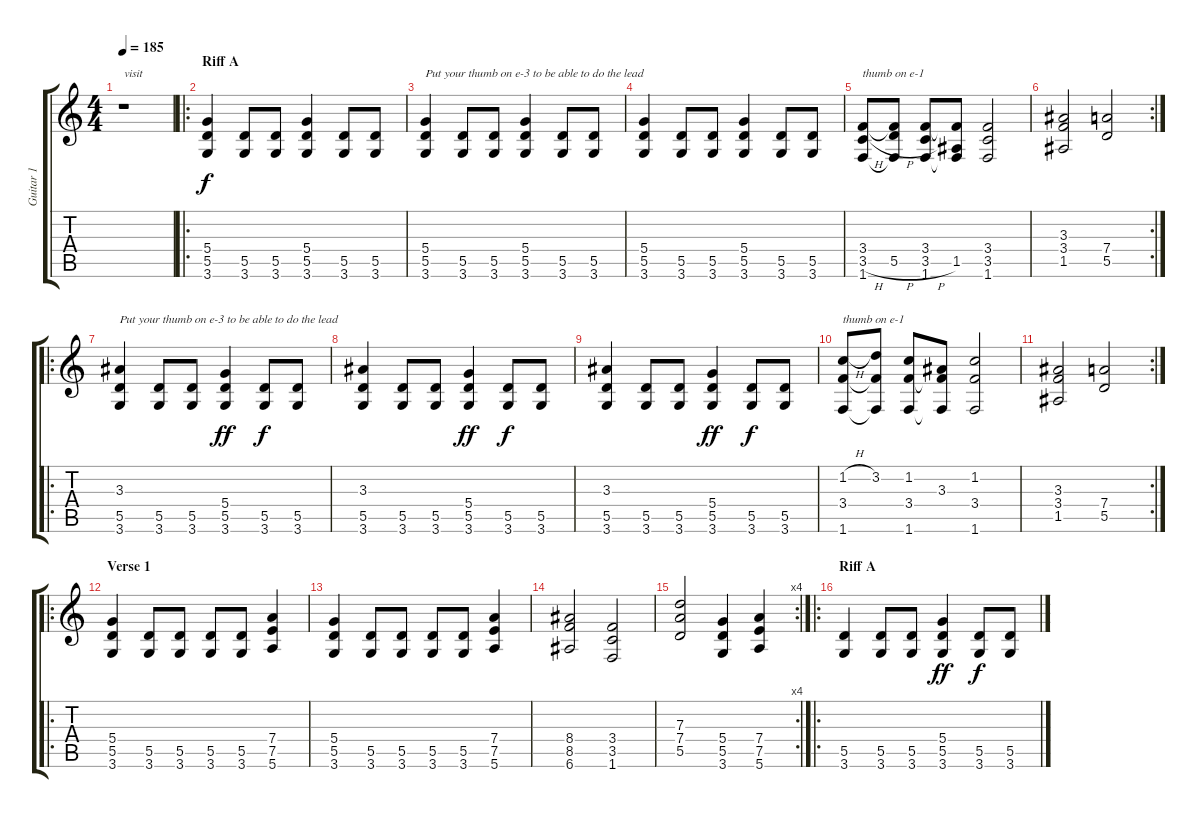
\track ("Guitar 1" "Guitar 1") {instrument distortionguitar}
\staff {score tabs}
\tuning (E4 B3 G3 D3 A2 E2) {hide}
\ts (4 4)
\tempo 185
\clef g2
\ks c
r.1{txt "visit" dy f instrument distortionguitar} |
\ro
\section ("" "Riff A")
(5.4 5.5 3.6).4 (5.5 3.6).8 (5.5 3.6).8 (5.4 5.5 3.6).4 (5.5 3.6).8 (5.5 3.6).8 |
(5.4 5.5 3.6).4{txt "Put your thumb on e-3 to be able to do the lead"} (5.5 3.6).8 (5.5 3.6).8 (5.4 5.5 3.6).4 (5.5 3.6).8 (5.5 3.6).8 |
(5.4 5.5 3.6).4 (5.5 3.6).8 (5.5 3.6).8 (5.4 5.5 3.6).4 (5.5 3.6).8 (5.5 3.6).8 |
(3.4 3.5{h} 1.6).8{txt "thumb on e-1"} (3.4{t} 5.5{h} 1.6{t}).8 (3.4 3.5{h} 1.6).8 (3.4{t} 1.5 1.6{t}).8 (3.4 3.5 1.6).2 |
\rc 2
(3.3 3.4 1.5).2 (7.4 5.5).2 |
\ro
(3.3 5.5 3.6).4{txt "Put your thumb on e-3 to be able to do the lead"} (5.5 3.6).8 (5.5 3.6).8 (5.4 5.5 3.6).4{dy ff} (5.5 3.6).8{dy f} (5.5 3.6).8 |
(3.3 5.5 3.6).4 (5.5 3.6).8 (5.5 3.6).8 (5.4 5.5 3.6).4{dy ff} (5.5 3.6).8{dy f} (5.5 3.6).8 |
(3.3 5.5 3.6).4 (5.5 3.6).8 (5.5 3.6).8 (5.4 5.5 3.6).4{dy ff} (5.5 3.6).8{dy f} (5.5 3.6).8 |
(1.2{h} 3.4 1.6).8{txt "thumb on e-1"} (3.2 3.4{t} 1.6{t}).8 (1.2 3.4 1.6).8 (3.3 3.4{t} 1.6{t}).8 (1.2 3.4 1.6).2 |
\rc 2
(3.3 3.4 1.5).2 (7.4 5.5).2 |
\ro
\section ("" "Verse 1")
(5.4 5.5 3.6).4 (5.5 3.6).8 (5.5 3.6).8 (5.5 3.6).8 (5.5 3.6).8 (7.4 7.5 5.6).4 |
(5.4 5.5 3.6).4 (5.5 3.6).8 (5.5 3.6).8 (5.5 3.6).8 (5.5 3.6).8 (7.4 7.5 5.6).4 |
(8.4 8.5 6.6).2 (3.4 3.5 1.6).2 |
\rc 4
(7.3 7.4 5.5).2 (5.4 5.5 3.6).4 (7.4 7.5 5.6).4 |
\ro
\section ("" "Riff A")
(5.5 3.6).4 (5.5 3.6).8 (5.5 3.6).8 (5.4 5.5 3.6).4{dy ff} (5.5 3.6).8{dy f} (5.5 3.6).8
